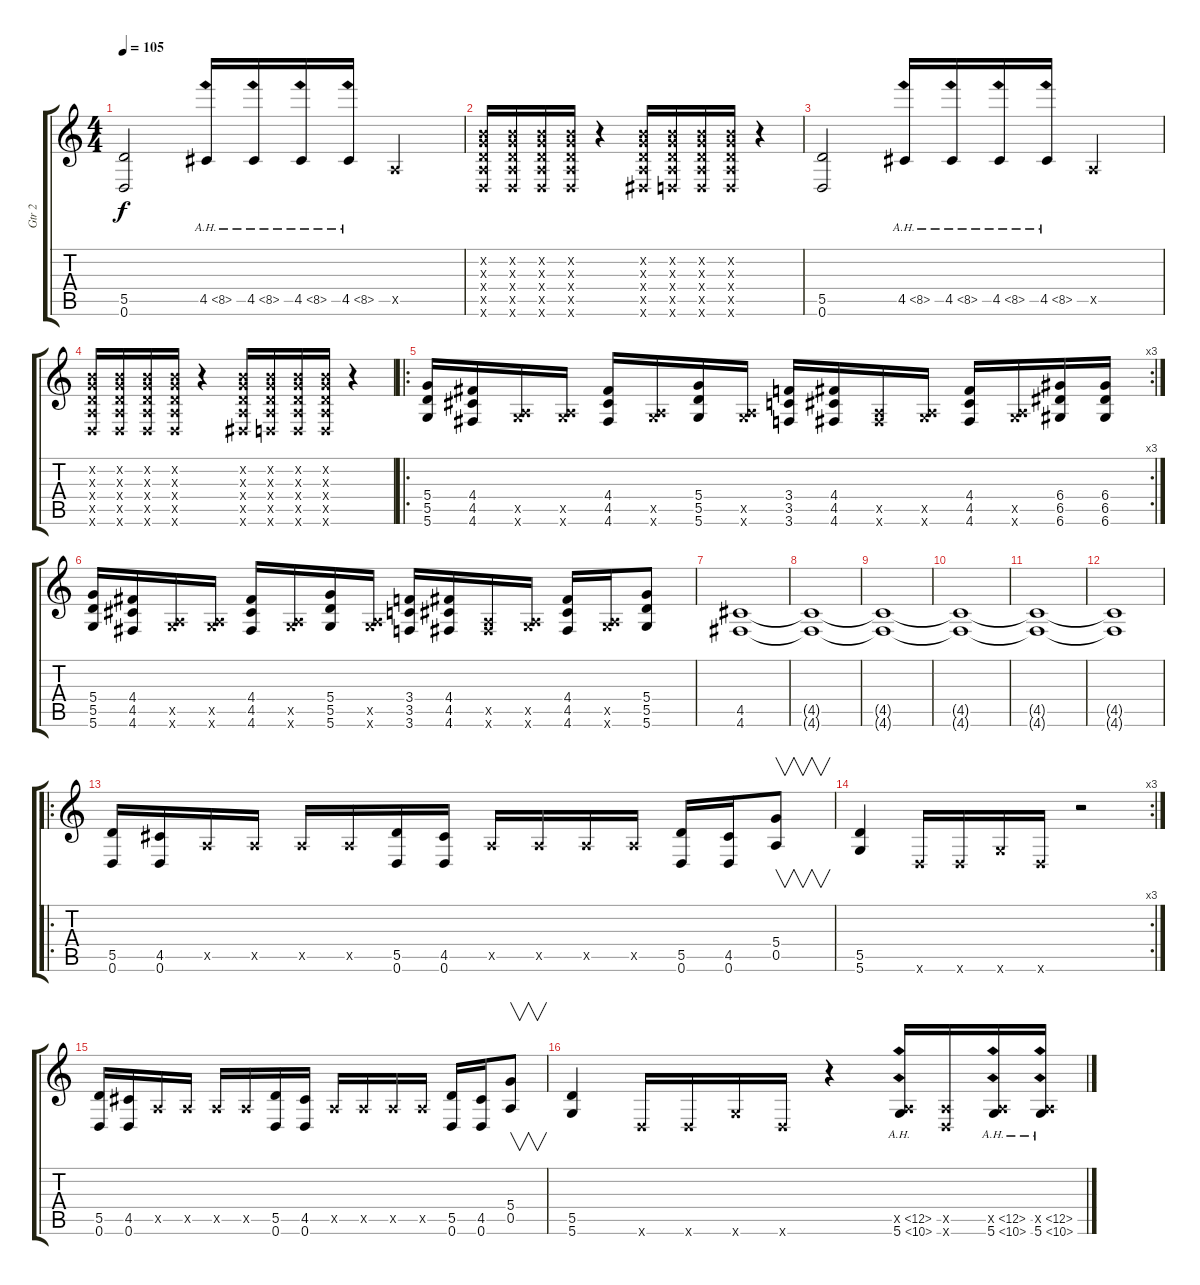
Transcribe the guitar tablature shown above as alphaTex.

\track ("Gtr 2" "Gtr 2") {instrument overdrivenguitar}
\staff {score tabs}
\tuning (E4 B3 G3 D3 A2 D2) {hide}
\ts (4 4)
\tempo 105
\clef g2
\ks c
(5.5 0.6).2{dy f} 4.5{ah 4}.16 4.5{ah 4}.16 4.5{ah 4}.16 4.5{ah 4}.16 0.5{x}.4 |
(0.2{x} 0.3{x} 0.4{x} 0.5{x} 0.6{x}).16 (0.2{x} 0.3{x} 0.4{x} 0.5{x} 0.6{x}).16 (0.2{x} 0.3{x} 0.4{x} 0.5{x} 0.6{x}).16 (0.2{x} 0.3{x} 0.4{x} 0.5{x} 0.6{x}).16 r.4 (0.2{x} 0.3{x} 0.4{x} 0.5{x} 1.6{x}).16 (0.2{x} 0.3{x} 0.4{x} 0.5{x} 0.6{x}).16 (0.2{x} 0.3{x} 0.4{x} 0.5{x} 0.6{x}).16 (0.2{x} 0.3{x} 0.4{x} 0.5{x} 0.6{x}).16 r.4 |
(5.5 0.6).2 4.5{ah 4}.16 4.5{ah 4}.16 4.5{ah 4}.16 4.5{ah 4}.16 0.5{x}.4 |
(0.2{x} 0.3{x} 0.4{x} 0.5{x} 0.6{x}).16 (0.2{x} 0.3{x} 0.4{x} 0.5{x} 0.6{x}).16 (0.2{x} 0.3{x} 0.4{x} 0.5{x} 0.6{x}).16 (0.2{x} 0.3{x} 0.4{x} 0.5{x} 0.6{x}).16 r.4 (0.2{x} 0.3{x} 0.4{x} 0.5{x} 1.6{x}).16 (0.2{x} 0.3{x} 0.4{x} 0.5{x} 0.6{x}).16 (0.2{x} 0.3{x} 0.4{x} 0.5{x} 0.6{x}).16 (0.2{x} 0.3{x} 0.4{x} 0.5{x} 0.6{x}).16 r.4 |
\ro
\rc 3
(5.4 5.5 5.6).16 (4.4 4.5 4.6).16 (0.5{x} 5.6{x}).16 (0.5{x} 5.6{x}).16 (4.4 4.5 4.6).16 (0.5{x} 5.6{x}).16 (5.4 5.5 5.6).16 (0.5{x} 5.6{x}).16 (3.4 3.5 3.6).16 (4.4 4.5 4.6).16 (0.5{x} 4.6{x}).16 (0.5{x} 5.6{x}).16 (4.4 4.5 4.6).16 (0.5{x} 5.6{x}).16 (6.4 6.5 6.6).16 (6.4 6.5 6.6).16 |
(5.4 5.5 5.6).16 (4.4 4.5 4.6).16 (0.5{x} 5.6{x}).16 (0.5{x} 5.6{x}).16 (4.4 4.5 4.6).16 (0.5{x} 5.6{x}).16 (5.4 5.5 5.6).16 (0.5{x} 5.6{x}).16 (3.4 3.5 3.6).16 (4.4 4.5 4.6).16 (0.5{x} 4.6{x}).16 (0.5{x} 5.6{x}).16 (4.4 4.5 4.6).16 (0.5{x} 5.6{x}).16 (5.4 5.5 5.6).8 |
(4.5 4.6).1 |
(4.5{t} 4.6{t}).1 |
(4.5{t} 4.6{t}).1 |
(4.5{t} 4.6{t}).1 |
(4.5{t} 4.6{t}).1 |
(4.5{t} 4.6{t}).1 |
\ro
(5.5 0.6).16 (4.5 0.6).16 0.5{x}.16 0.5{x}.16 0.5{x}.16 0.5{x}.16 (5.5 0.6).16 (4.5 0.6).16 0.5{x}.16 0.5{x}.16 0.5{x}.16 0.5{x}.16 (5.5 0.6).16 (4.5 0.6).16 (5.4 0.5).8{v} |
\rc 3
(5.5 5.6).4 0.6{x}.16 0.6{x}.16 5.6{x}.16 0.6{x}.16 r.2 |
(5.5 0.6).16 (4.5 0.6).16 0.5{x}.16 0.5{x}.16 0.5{x}.16 0.5{x}.16 (5.5 0.6).16 (4.5 0.6).16 0.5{x}.16 0.5{x}.16 0.5{x}.16 0.5{x}.16 (5.5 0.6).16 (4.5 0.6).16 (5.4 0.5).8{v} |
(5.5 5.6).4 0.6{x}.16 0.6{x}.16 5.6{x}.16 0.6{x}.16 r.4 (0.5{ah 12 x} 5.6{ah 5}).16 (0.5{x} 0.6{x}).16 (0.5{ah 12 x} 5.6{ah 5}).16 (0.5{ah 12 x} 5.6{ah 5}).16
